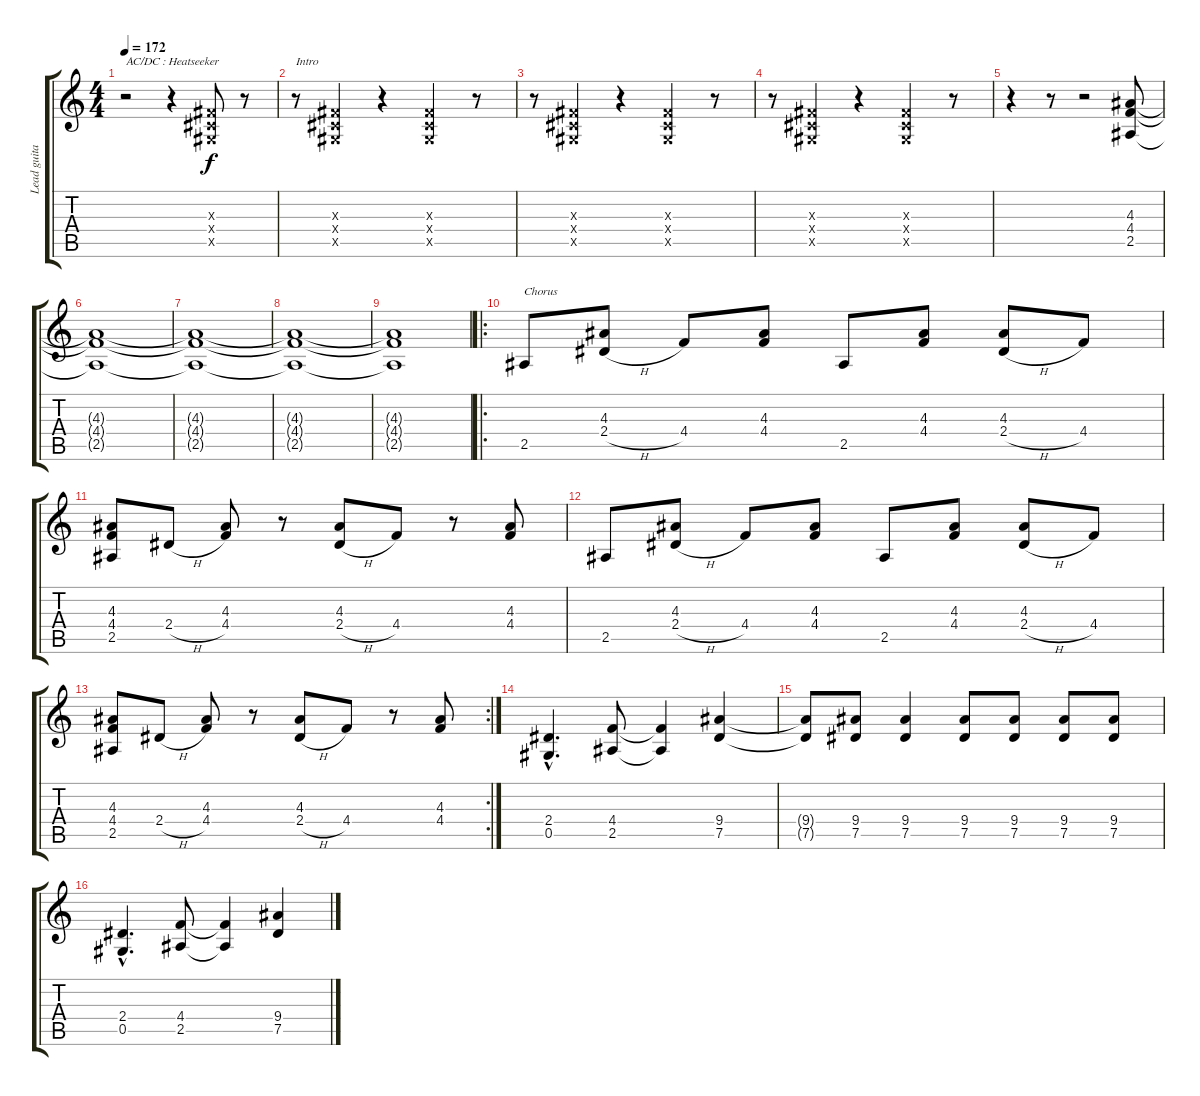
\track ("Lead guitar " "Lead guita") {instrument distortionguitar}
\staff {score tabs}
\tuning (Eb4 Bb3 Gb3 Db3 Ab2 Eb2) {hide}
\ts (4 4)
\tempo 172
\clef g2
\ks c
r.2{txt "AC/DC : Heatseeker" dy f instrument distortionguitar} r.4 (0.3{x} 0.4{x} 0.5{x}).8 r.8 |
r.8{txt "Intro"} (0.3{x} 0.4{x} 0.5{x}).4 r.4 (0.3{x} 0.4{x} 0.5{x}).4 r.8 |
r.8 (0.3{x} 0.4{x} 0.5{x}).4 r.4 (0.3{x} 0.4{x} 0.5{x}).4 r.8 |
r.8 (0.3{x} 0.4{x} 0.5{x}).4 r.4 (0.3{x} 0.4{x} 0.5{x}).4 r.8 |
r.4 r.8 r.2 (4.3 4.4 2.5).8 |
(4.3{t} 4.4{t} 2.5{t}).1 |
(4.3{t} 4.4{t} 2.5{t}).1 |
(4.3{t} 4.4{t} 2.5{t}).1 |
(4.3{t} 4.4{t} 2.5{t}).1 |
\ro
2.5.8{txt "Chorus"} (4.3 2.4{h}).8 4.4.8 (4.3 4.4).8 2.5.8 (4.3 4.4).8 (4.3 2.4{h}).8 4.4.8 |
(4.3 4.4 2.5).8 2.4{h}.8 (4.3 4.4).8 r.8 (4.3 2.4{h}).8 4.4.8 r.8 (4.3 4.4).8 |
2.5.8 (4.3 2.4{h}).8 4.4.8 (4.3 4.4).8 2.5.8 (4.3 4.4).8 (4.3 2.4{h}).8 4.4.8 |
\rc 2
(4.3 4.4 2.5).8 2.4{h}.8 (4.3 4.4).8 r.8 (4.3 2.4{h}).8 4.4.8 r.8 (4.3 4.4).8 |
(2.4{hac} 0.5{hac}).4{d} (4.4 2.5).8 (4.4{t} 2.5{t}).4 (9.4 7.5).4 |
(9.4{t} 7.5{t}).8 (9.4 7.5).8 (9.4 7.5).4 (9.4 7.5).8 (9.4 7.5).8 (9.4 7.5).8 (9.4 7.5).8 |
(2.4{hac} 0.5{hac}).4{d} (4.4 2.5).8 (4.4{t} 2.5{t}).4 (9.4 7.5).4
